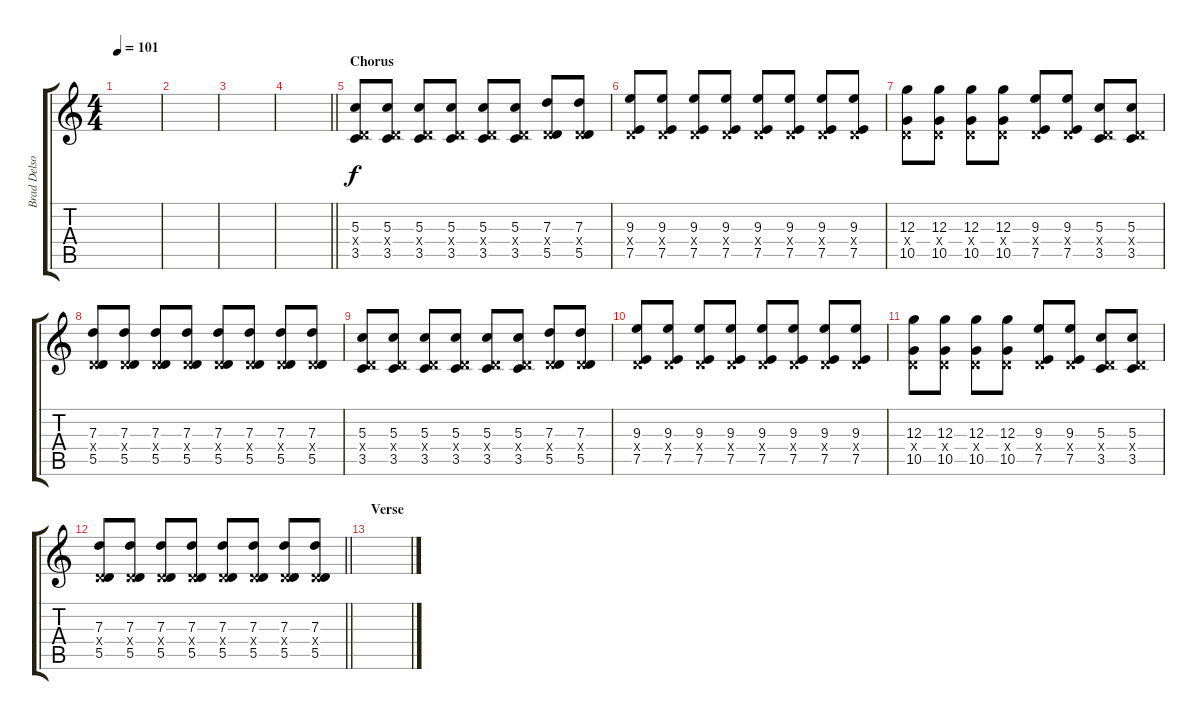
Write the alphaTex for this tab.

\track ("Brad Delson" "Brad Delso") {instrument distortionguitar}
\staff {score tabs}
\tuning (E4 B3 G3 D3 A2 D2) {hide}
\ts (4 4)
\tempo 101
\clef g2
\ks c
|
|
|
\barLineRight lightlight
|
\section ("" "Chorus")
(5.3 0.4{x} 3.5).8 (5.3 0.4{x} 3.5).8 (5.3 0.4{x} 3.5).8 (5.3 0.4{x} 3.5).8 (5.3 0.4{x} 3.5).8 (5.3 0.4{x} 3.5).8 (7.3 0.4{x} 5.5).8 (7.3 0.4{x} 5.5).8 |
(9.3 0.4{x} 7.5).8 (9.3 0.4{x} 7.5).8 (9.3 0.4{x} 7.5).8 (9.3 0.4{x} 7.5).8 (9.3 0.4{x} 7.5).8 (9.3 0.4{x} 7.5).8 (9.3 0.4{x} 7.5).8 (9.3 0.4{x} 7.5).8 |
(12.3 0.4{x} 10.5).8 (12.3 0.4{x} 10.5).8 (12.3 0.4{x} 10.5).8 (12.3 0.4{x} 10.5).8 (9.3 0.4{x} 7.5).8 (9.3 0.4{x} 7.5).8 (5.3 0.4{x} 3.5).8 (5.3 0.4{x} 3.5).8 |
(7.3 0.4{x} 5.5).8 (7.3 0.4{x} 5.5).8 (7.3 0.4{x} 5.5).8 (7.3 0.4{x} 5.5).8 (7.3 0.4{x} 5.5).8 (7.3 0.4{x} 5.5).8 (7.3 0.4{x} 5.5).8 (7.3 0.4{x} 5.5).8 |
(5.3 0.4{x} 3.5).8 (5.3 0.4{x} 3.5).8 (5.3 0.4{x} 3.5).8 (5.3 0.4{x} 3.5).8 (5.3 0.4{x} 3.5).8 (5.3 0.4{x} 3.5).8 (7.3 0.4{x} 5.5).8 (7.3 0.4{x} 5.5).8 |
(9.3 0.4{x} 7.5).8 (9.3 0.4{x} 7.5).8 (9.3 0.4{x} 7.5).8 (9.3 0.4{x} 7.5).8 (9.3 0.4{x} 7.5).8 (9.3 0.4{x} 7.5).8 (9.3 0.4{x} 7.5).8 (9.3 0.4{x} 7.5).8 |
(12.3 0.4{x} 10.5).8 (12.3 0.4{x} 10.5).8 (12.3 0.4{x} 10.5).8 (12.3 0.4{x} 10.5).8 (9.3 0.4{x} 7.5).8 (9.3 0.4{x} 7.5).8 (5.3 0.4{x} 3.5).8 (5.3 0.4{x} 3.5).8 |
\barLineRight lightlight
(7.3 0.4{x} 5.5).8 (7.3 0.4{x} 5.5).8 (7.3 0.4{x} 5.5).8 (7.3 0.4{x} 5.5).8 (7.3 0.4{x} 5.5).8 (7.3 0.4{x} 5.5).8 (7.3 0.4{x} 5.5).8 (7.3 0.4{x} 5.5).8 |
\section ("" "Verse")
